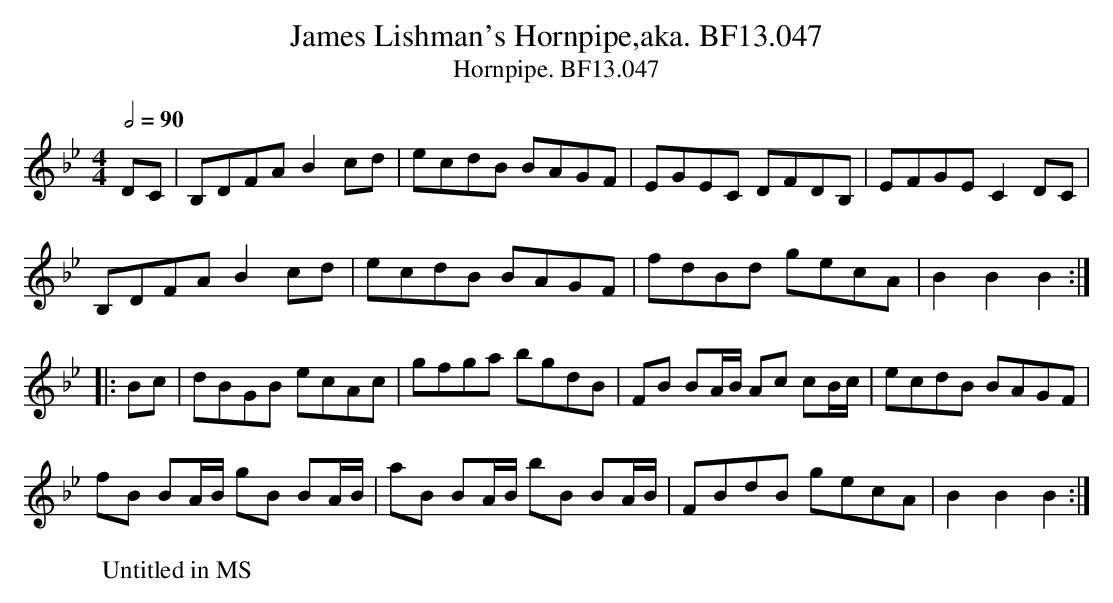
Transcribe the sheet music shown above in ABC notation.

X:1
T:James Lishman's Hornpipe,aka. BF13.047
T:Hornpipe. BF13.047
M:4/4
L:1/8
Q:1/2=90
K:Bb
DC|B,DFA B2cd|ecdB BAGF|EGEC DFDB,|EFGEC2DC|
B,DFA B2cd|ecdB BAGF|fdBd gecA|B2B2B2:|
|:Bc|dBGB ecAc|gfga bgdB|FB BA/B/ Ac cB/c/|ecdB BAGF|
fB BA/B/ gB BA/B/| aB BA/B/ bB BA/B/|FBdB gecA|B2B2B2:|
W:Untitled in MS
